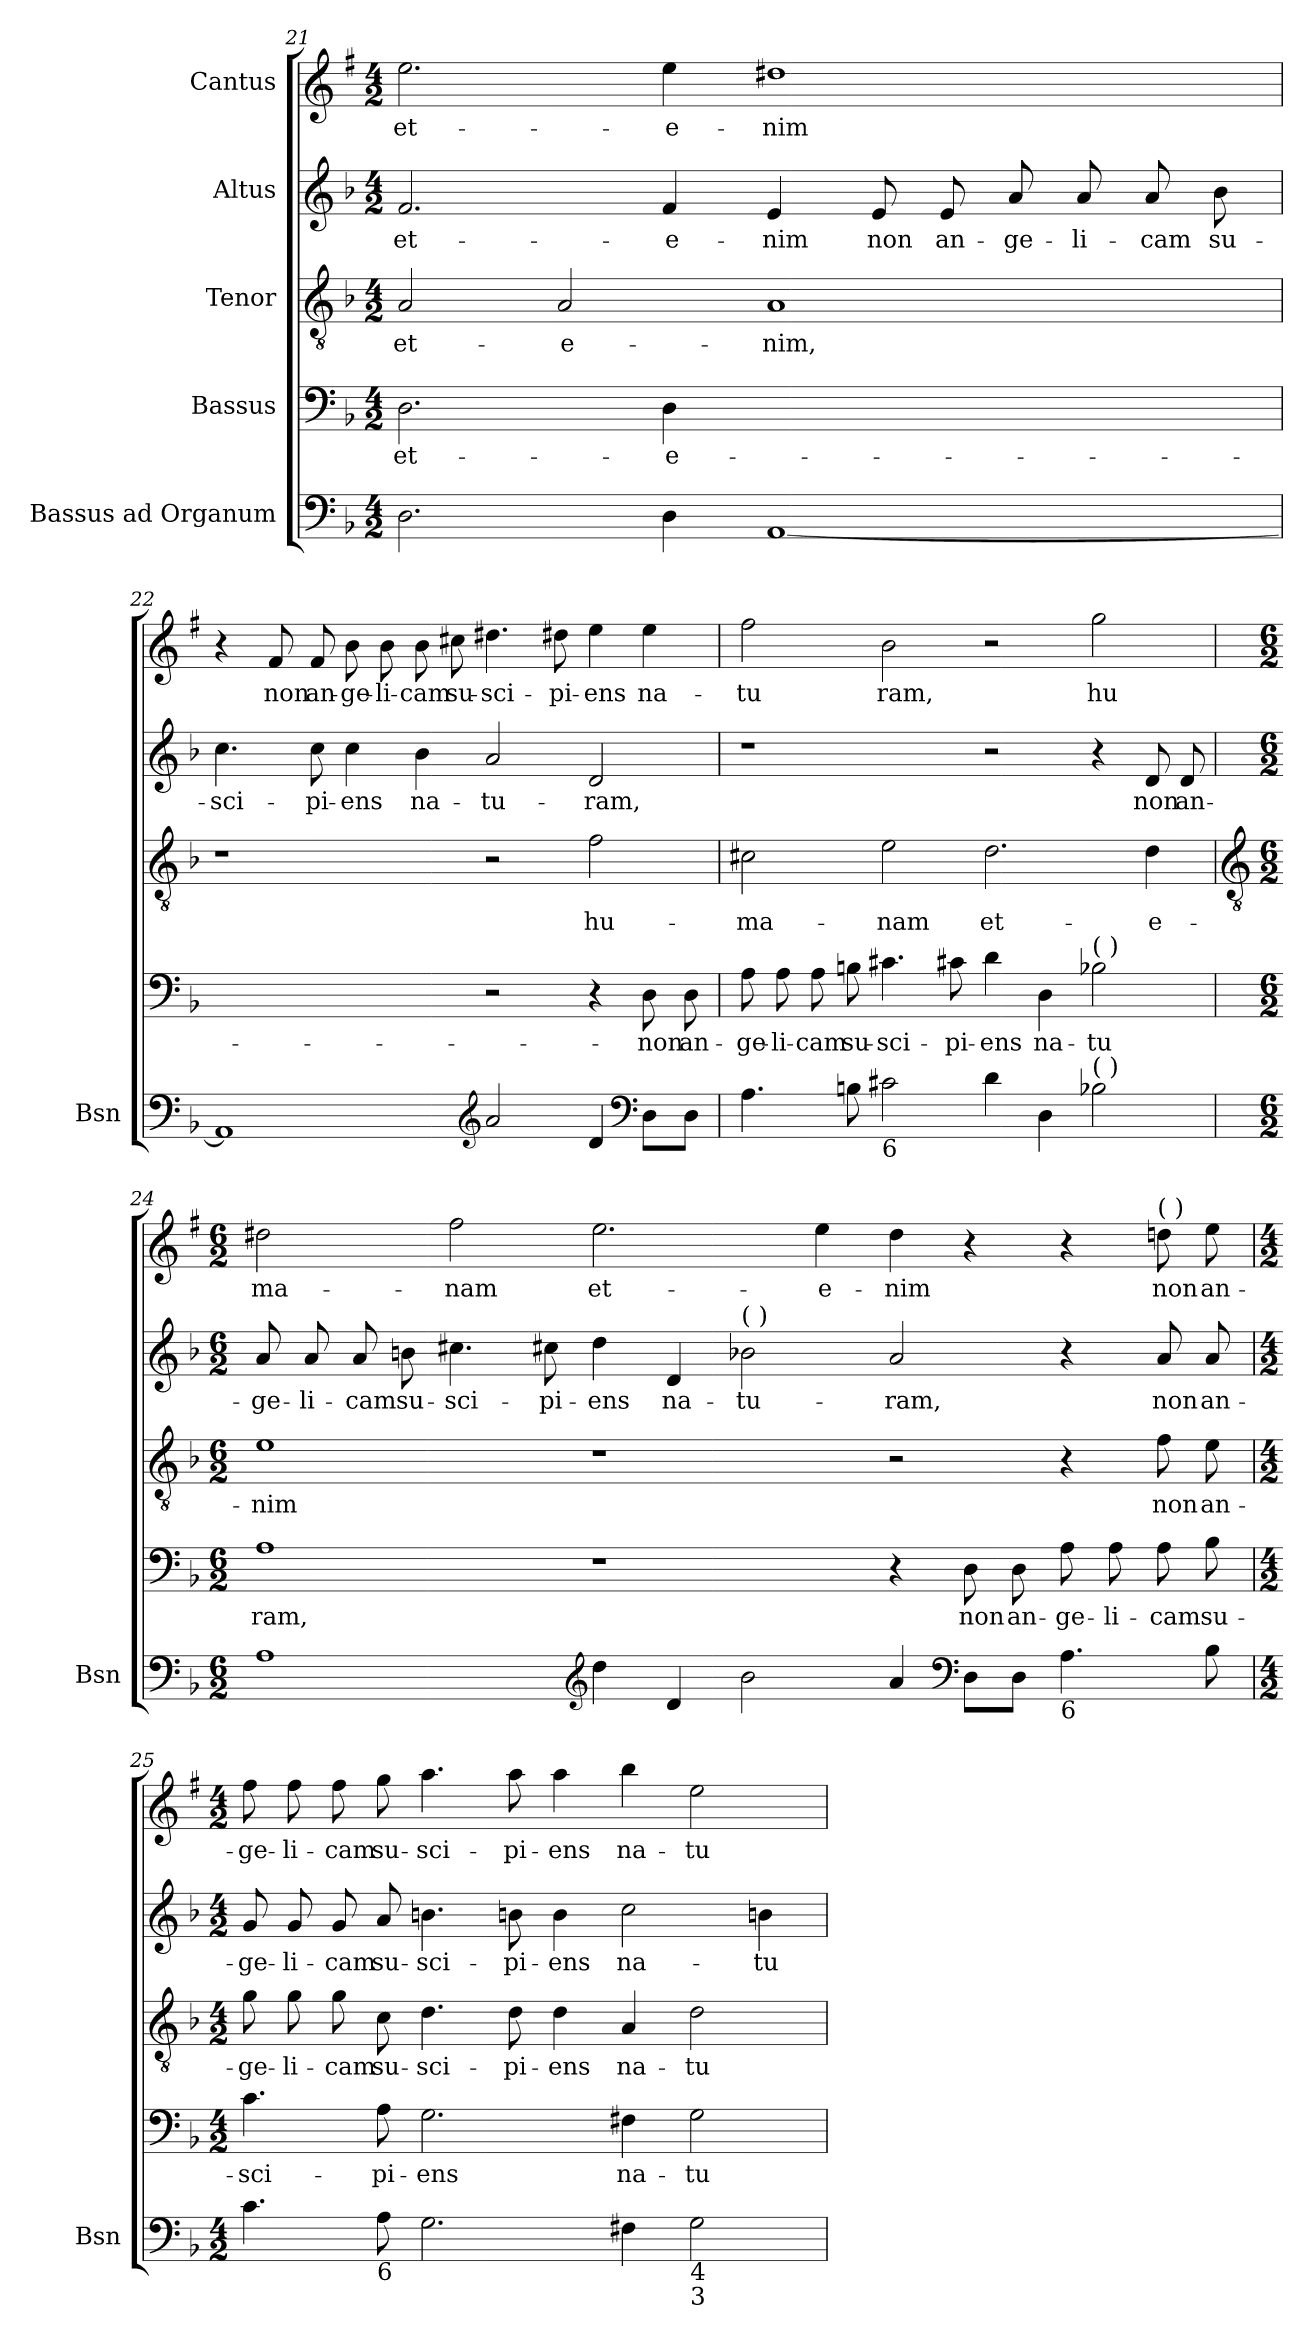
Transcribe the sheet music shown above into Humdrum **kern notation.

**kern	**kern	**text	**kern	**text	**kern	**text	**kern	**text
*part5	*part4	*part4	*part3	*part3	*part2	*part2	*part1	*part1
*staff5	*staff4	*staff4	*staff3	*staff3	*staff2	*staff2	*staff1	*staff1
*I"Bassus ad Organum	*I"Bassus	*	*I"Tenor	*	*I"Altus	*	*I"Cantus	*
*I'Bsn	*	*	*	*	*	*	*	*
!!LO:LB:g=z
*clefF4	*clefF4	*	*clefGv2	*	*clefG2	*	*clefG2	*
*	*	*	*	*	*	*	*ITrd1c2	*
*k[b-]	*k[b-]	*	*k[b-]	*	*k[b-]	*	*k[b-]	*
*F:	*F:	*	*F:	*	*F:	*	*F:	*
*M4/2	*M4/2	*	*M4/2	*	*M4/2	*	*M4/2	*
=21	=21	=21	=21	=21	=21	=21	=21	=21
!	!	!LO:LY:b	!	!LO:LY:b	!	!LO:LY:b	!	!LO:LY:b
2.D	2.D	et-	2A	et-	2.f	et-	2.dd	et-
!	!	!	!	!LO:LY:b	!	!	!	!
.	.	.	2A	-e-	.	.	.	.
!	!	!LO:LY:b	!	!	!	!LO:LY:b	!	!LO:LY:b
4D	4D	-e-	.	.	4f	-e-	4dd	-e-
!	!	!LO:LY:b	!	!LO:LY:b	!	!LO:LY:b	!	!LO:LY:b
[1AA	[1AAyy	-nim	1A	-nim,	4e	-nim	1cc#X	-nim
!	!	!	!	!	!	!LO:LY:b	!	!
.	.	.	.	.	8e	non	.	.
!	!	!	!	!	!	!LO:LY:b	!	!
.	.	.	.	.	8e	an-	.	.
!	!	!	!	!	!	!LO:LY:b	!	!
.	.	.	.	.	8a	-ge-	.	.
!	!	!	!	!	!	!LO:LY:b	!	!
.	.	.	.	.	8a	-li-	.	.
!	!	!	!	!	!	!LO:LY:b	!	!
.	.	.	.	.	8a	-cam	.	.
!	!	!	!	!	!	!LO:LY:b	!	!
.	.	.	.	.	8b-	su-	.	.
=22	=22	=22	=22	=22	=22	=22	=22	=22
!	!	!	!	!	!	!LO:LY:b	!	!
1AA]	2.AAyy_	.	1r	.	4.cc	-sci-	4r	.
!	!	!	!	!	!	!	!	!LO:LY:b
.	.	.	.	.	.	.	8e	non
!	!	!	!	!	!	!LO:LY:b	!	!LO:LY:b
.	.	.	.	.	8cc	-pi-	8e	an-
!	!	!	!	!	!	!LO:LY:b	!	!LO:LY:b
.	.	.	.	.	4cc	-ens	8a	-ge-
!	!	!	!	!	!	!	!	!LO:LY:b
.	.	.	.	.	.	.	8a	-li-
!	!	!	!	!	!	!LO:LY:b	!	!LO:LY:b
.	4AAyy]	.	.	.	4b-	na-	8a	-cam
!	!	!	!	!	!	!	!	!LO:LY:b
.	.	.	.	.	.	.	8b	su-
*clefG2	*	*	*	*	*	*	*	*
!	!	!	!	!	!	!LO:LY:b	!	!LO:LY:b
2a	2r	.	2r	.	2a	-tu-	4.cc#X	-sci-
!	!	!	!	!	!	!	!	!LO:LY:b
.	.	.	.	.	.	.	8cc#X	-pi-
!	!	!	!	!LO:LY:b	!	!LO:LY:b	!	!LO:LY:b
4d	4r	.	2f	hu-	2d	-ram,	4dd	-ens
*clefF4	*	*	*	*	*	*	*	*
!	!	!LO:LY:b	!	!	!	!	!	!LO:LY:b
8DL	8D	non	.	.	.	.	4dd	na-
!	!	!LO:LY:b	!	!	!	!	!	!
8DJ	8D	an-	.	.	.	.	.	.
=23	=23	=23	=23	=23	=23	=23	=23	=23
!	!	!LO:LY:b	!	!LO:LY:b	!	!	!	!LO:LY:b
4.A	8A	-ge-	2c#X	-ma-	1r	.	2ee	-tu
!	!	!LO:LY:b	!	!	!	!	!	!
.	8A	-li-	.	.	.	.	.	.
!	!	!LO:LY:b	!	!	!	!	!	!
.	8A	-cam	.	.	.	.	.	.
!	!	!LO:LY:b	!	!	!	!	!	!
8Bn	8Bn	su-	.	.	.	.	.	.
!LO:TX:b:t=6	!	!	!	!	!	!	!	!
!	!	!LO:LY:b	!	!LO:LY:b	!	!	!	!LO:LY:b
2c#X	4.c#X	-sci-	2e	-nam	.	.	2a	ram,
!	!	!LO:LY:b	!	!	!	!	!	!
.	8c#X	-pi-	.	.	.	.	.	.
!	!	!LO:LY:b	!	!LO:LY:b	!	!	!	!
4d	4d	-ens	2.d	et-	2r	.	2r	.
!	!	!LO:LY:b	!	!	!	!	!	!
4D	4D	na-	.	.	.	.	.	.
!	!LO:TX:a:t=(  )	!	!	!	!	!	!	!
!LO:TX:a:t=(  )	!	!	!	!	!	!	!	!
!	!	!LO:LY:b	!	!	!	!	!	!LO:LY:b
2B-	2B-	-tu	.	.	4r	.	2ff	hu
!	!	!	!	!LO:LY:b	!	!LO:LY:b	!	!
.	.	.	4d	-e-	8d	non	.	.
!	!	!	!	!	!	!LO:LY:b	!	!
.	.	.	.	.	8d	an-	.	.
!!LO:LB:g=z
=24	=24	=24	=24	=24	=24	=24	=24	=24
*	*	*	*clefGv2	*	*	*	*	*
*M6/2	*M6/2	*	*M6/2	*	*M6/2	*	*M6/2	*
!	!	!LO:LY:b	!	!LO:LY:b	!	!LO:LY:b	!	!LO:LY:b
1A	1A	ram,	1e	-nim	8a	-ge-	2cc#X	ma-
!	!	!	!	!	!	!LO:LY:b	!	!
.	.	.	.	.	8a	-li-	.	.
!	!	!	!	!	!	!LO:LY:b	!	!
.	.	.	.	.	8a	-cam	.	.
!	!	!	!	!	!	!LO:LY:b	!	!
.	.	.	.	.	8bn	su-	.	.
!	!	!	!	!	!	!LO:LY:b	!	!LO:LY:b
.	.	.	.	.	4.cc#X	-sci-	2ee	-nam
!	!	!	!	!	!	!LO:LY:b	!	!
.	.	.	.	.	8cc#X	-pi-	.	.
*clefG2	*	*	*	*	*	*	*	*
!	!	!	!	!	!	!LO:LY:b	!	!LO:LY:b
4dd	1r	.	1r	.	4dd	-ens	2.dd	et-
!	!	!	!	!	!	!LO:LY:b	!	!
4d	.	.	.	.	4d	na-	.	.
!	!	!	!	!	!LO:TX:a:t=(  )	!	!	!
!	!	!	!	!	!	!LO:LY:b	!	!
2b-	.	.	.	.	2b-	-tu-	.	.
!	!	!	!	!	!	!	!	!LO:LY:b
.	.	.	.	.	.	.	4dd	-e-
!	!	!	!	!	!	!LO:LY:b	!	!LO:LY:b
4a	4r	.	2r	.	2a	-ram,	4cc#	-nim
*clefF4	*	*	*	*	*	*	*	*
!	!	!LO:LY:b	!	!	!	!	!	!
8DL	8D	non	.	.	.	.	4r	.
!	!	!LO:LY:b	!	!	!	!	!	!
8DJ	8D	an-	.	.	.	.	.	.
!LO:TX:b:t=6	!	!	!	!	!	!	!	!
!	!	!LO:LY:b	!	!	!	!	!	!
4.A	8A	-ge-	4r	.	4r	.	4r	.
!	!	!LO:LY:b	!	!	!	!	!	!
.	8A	-li-	.	.	.	.	.	.
!	!	!	!	!	!	!	!LO:TX:a:t=(  )	!
!	!	!LO:LY:b	!	!LO:LY:b	!	!LO:LY:b	!	!LO:LY:b
.	8A	-cam	8f	non	8a	non	8cc	non
!	!	!LO:LY:b	!	!LO:LY:b	!	!LO:LY:b	!	!LO:LY:b
8B-	8B-	su-	8e	an-	8a	an-	8dd	an-
=25	=25	=25	=25	=25	=25	=25	=25	=25
*M4/2	*M4/2	*	*M4/2	*	*M4/2	*	*M4/2	*
!	!	!LO:LY:b	!	!LO:LY:b	!	!LO:LY:b	!	!LO:LY:b
4.c	4.c	-sci-	8g	-ge-	8g	-ge-	8ee	-ge-
!	!	!	!	!LO:LY:b	!	!LO:LY:b	!	!LO:LY:b
.	.	.	8g	-li-	8g	-li-	8ee	-li-
!	!	!	!	!LO:LY:b	!	!LO:LY:b	!	!LO:LY:b
.	.	.	8g	-cam	8g	-cam	8ee	-cam
!LO:TX:b:t=6	!	!	!	!	!	!	!	!
!	!	!LO:LY:b	!	!LO:LY:b	!	!LO:LY:b	!	!LO:LY:b
8AL	8A	-pi-	8c	su-	8a	su-	8ff	su-
!	!	!LO:LY:b	!	!LO:LY:b	!	!LO:LY:b	!	!LO:LY:b
2.G	2.G	-ens	4.d	-sci-	4.bn	-sci-	4.gg	-sci-
!	!	!	!	!LO:LY:b	!	!LO:LY:b	!	!LO:LY:b
.	.	.	8d	-pi-	8bn	-pi-	8gg	-pi-
!	!	!	!	!LO:LY:b	!	!LO:LY:b	!	!LO:LY:b
.	.	.	4d	-ens	4b	-ens	4gg	-ens
!	!	!LO:LY:b	!	!LO:LY:b	!	!LO:LY:b	!	!LO:LY:b
4F#X	4F#X	na-	4A	na-	2cc	na-	4aa	na-
!LO:TX:b:t=4	!	!	!	!	!	!	!	!
!LO:TX:b:t=3	!	!	!	!	!	!	!	!
!	!	!LO:LY:b	!	!LO:LY:b	!	!	!	!LO:LY:b
2G	2G	-tu-	2d	-tu-	.	.	2dd	-tu-
!	!	!	!	!	!	!LO:LY:b	!	!
.	.	.	.	.	4bn	-tu-	.	.
=	=	=	=	=	=	=	=	=
*-	*-	*-	*-	*-	*-	*-	*-	*-
